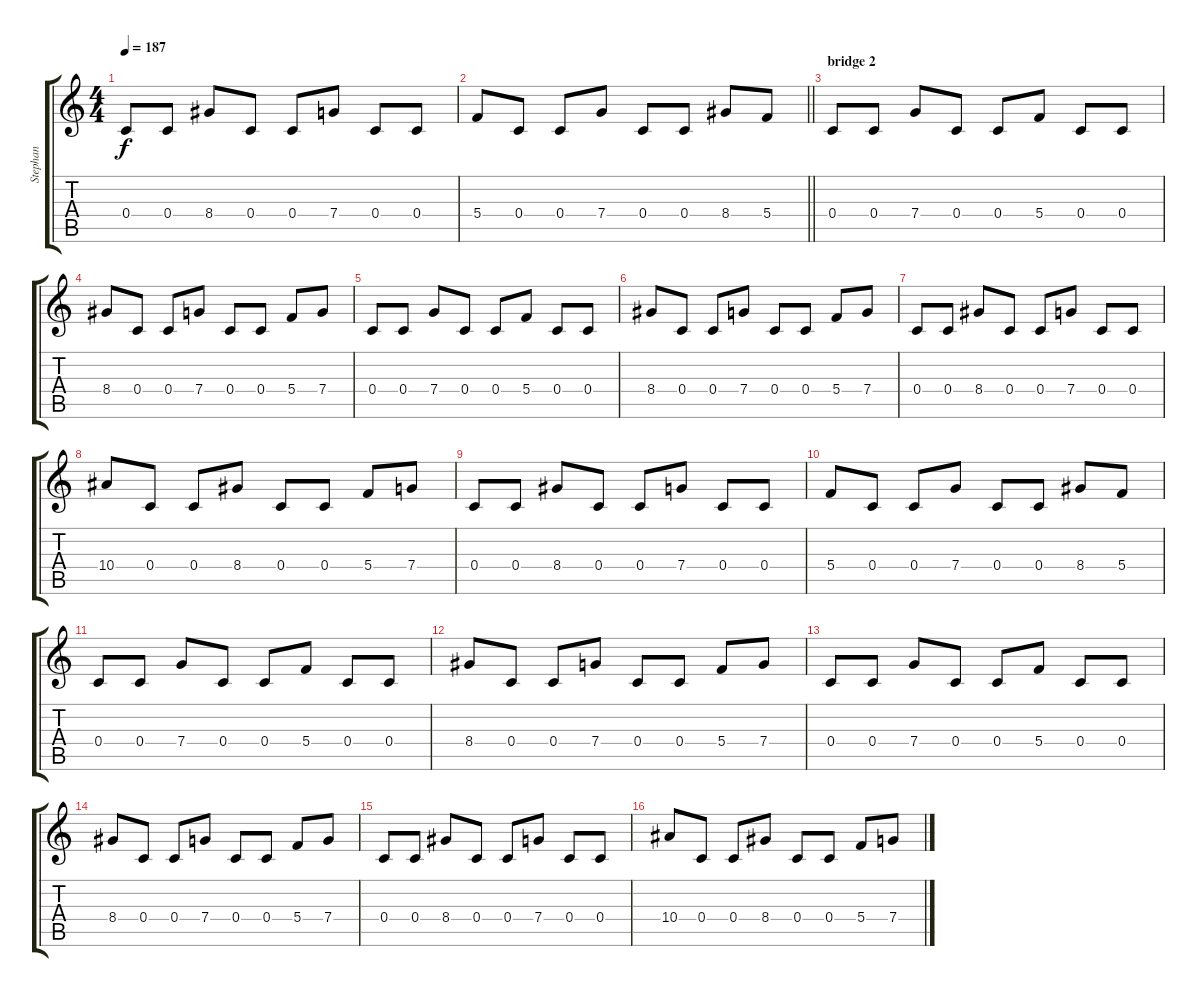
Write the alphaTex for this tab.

\track ("Stephan" "Stephan") {instrument distortionguitar}
\staff {score tabs}
\tuning (D4 A3 F3 C3 G2 C2) {hide}
\ts (4 4)
\tempo 187
\clef g2
\ks c
0.4.8{dy f} 0.4.8 8.4.8 0.4.8 0.4.8 7.4.8 0.4.8 0.4.8 |
\barLineRight lightlight
5.4.8 0.4.8 0.4.8 7.4.8 0.4.8 0.4.8 8.4.8 5.4.8 |
\section ("" "bridge 2")
0.4.8 0.4.8 7.4.8 0.4.8 0.4.8 5.4.8 0.4.8 0.4.8 |
8.4.8 0.4.8 0.4.8 7.4.8 0.4.8 0.4.8 5.4.8 7.4.8 |
0.4.8 0.4.8 7.4.8 0.4.8 0.4.8 5.4.8 0.4.8 0.4.8 |
8.4.8 0.4.8 0.4.8 7.4.8 0.4.8 0.4.8 5.4.8 7.4.8 |
0.4.8 0.4.8 8.4.8 0.4.8 0.4.8 7.4.8 0.4.8 0.4.8 |
10.4.8 0.4.8 0.4.8 8.4.8 0.4.8 0.4.8 5.4.8 7.4.8 |
0.4.8 0.4.8 8.4.8 0.4.8 0.4.8 7.4.8 0.4.8 0.4.8 |
5.4.8 0.4.8 0.4.8 7.4.8 0.4.8 0.4.8 8.4.8 5.4.8 |
0.4.8 0.4.8 7.4.8 0.4.8 0.4.8 5.4.8 0.4.8 0.4.8 |
8.4.8 0.4.8 0.4.8 7.4.8 0.4.8 0.4.8 5.4.8 7.4.8 |
0.4.8 0.4.8 7.4.8 0.4.8 0.4.8 5.4.8 0.4.8 0.4.8 |
8.4.8 0.4.8 0.4.8 7.4.8 0.4.8 0.4.8 5.4.8 7.4.8 |
0.4.8 0.4.8 8.4.8 0.4.8 0.4.8 7.4.8 0.4.8 0.4.8 |
10.4.8 0.4.8 0.4.8 8.4.8 0.4.8 0.4.8 5.4.8 7.4.8
